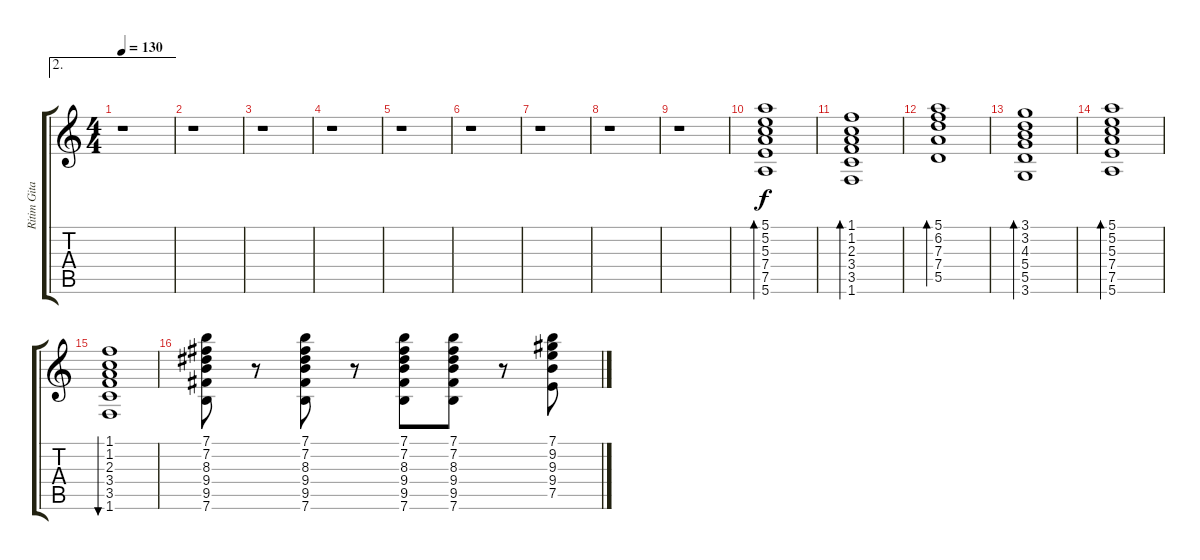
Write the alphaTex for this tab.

\track ("Ritim Gitar" "Ritim Gita") {instrument electricguitarclean}
\staff {score tabs}
\tuning (E4 B3 G3 D3 A2 E2) {hide}
\ae 2
\ts (4 4)
\tempo 130
\clef g2
\ks c
r.1{dy f} |
r.1 |
r.1 |
r.1 |
r.1 |
r.1 |
r.1 |
r.1 |
r.1 |
(5.1 5.2 5.3 7.4 7.5 5.6).1{bd 60} |
(1.1 1.2 2.3 3.4 3.5 1.6).1{bd 60} |
(5.1 6.2 7.3 7.4 5.5).1{bd 60} |
(3.1 3.2 4.3 5.4 5.5 3.6).1{bd 60} |
(5.1 5.2 5.3 7.4 7.5 5.6).1{bd 60} |
(1.1 1.2 2.3 3.4 3.5 1.6).1{bu 60} |
(7.1 7.2 8.3 9.4 9.5 7.6).8 r.8 (7.1 7.2 8.3 9.4 9.5 7.6).8 r.8 (7.1 7.2 8.3 9.4 9.5 7.6).8 (7.1 7.2 8.3 9.4 9.5 7.6).8 r.8 (7.1 9.2 9.3 9.4 7.5).8
